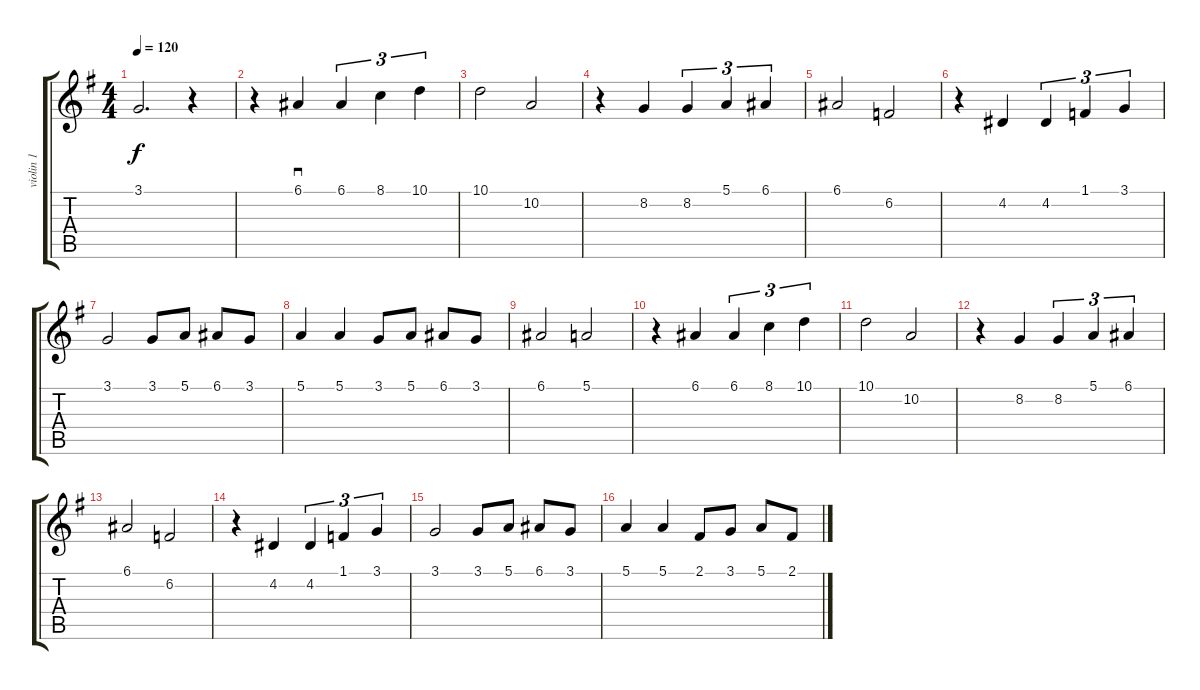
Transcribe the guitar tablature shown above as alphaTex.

\track ("violin 1" "violin 1") {solo instrument violin}
\staff {score tabs}
\tuning (E4 B3 G3 D3 A2 E2) {hide}
\ts (4 4)
\tempo 120
\clef g2
\ks g
3.1.2{d dy f} r.4 |
r.4 6.1.4{sd} 6.1.4{tu (3 2)} 8.1.4{tu (3 2)} 10.1.4{tu (3 2)} |
10.1.2 10.2.2 |
r.4 8.2.4 8.2.4{tu (3 2)} 5.1.4{tu (3 2)} 6.1.4{tu (3 2)} |
6.1.2 6.2.2 |
r.4 4.2.4 4.2.4{tu (3 2)} 1.1.4{tu (3 2)} 3.1.4{tu (3 2)} |
3.1.2 3.1.8 5.1.8 6.1.8 3.1.8 |
5.1.4 5.1.4 3.1.8 5.1.8 6.1.8 3.1.8 |
6.1.2 5.1.2 |
r.4 6.1.4 6.1.4{tu (3 2)} 8.1.4{tu (3 2)} 10.1.4{tu (3 2)} |
10.1.2 10.2.2 |
r.4 8.2.4 8.2.4{tu (3 2)} 5.1.4{tu (3 2)} 6.1.4{tu (3 2)} |
6.1.2 6.2.2 |
r.4 4.2.4 4.2.4{tu (3 2)} 1.1.4{tu (3 2)} 3.1.4{tu (3 2)} |
3.1.2 3.1.8 5.1.8 6.1.8 3.1.8 |
5.1.4 5.1.4 2.1.8 3.1.8 5.1.8 2.1.8
